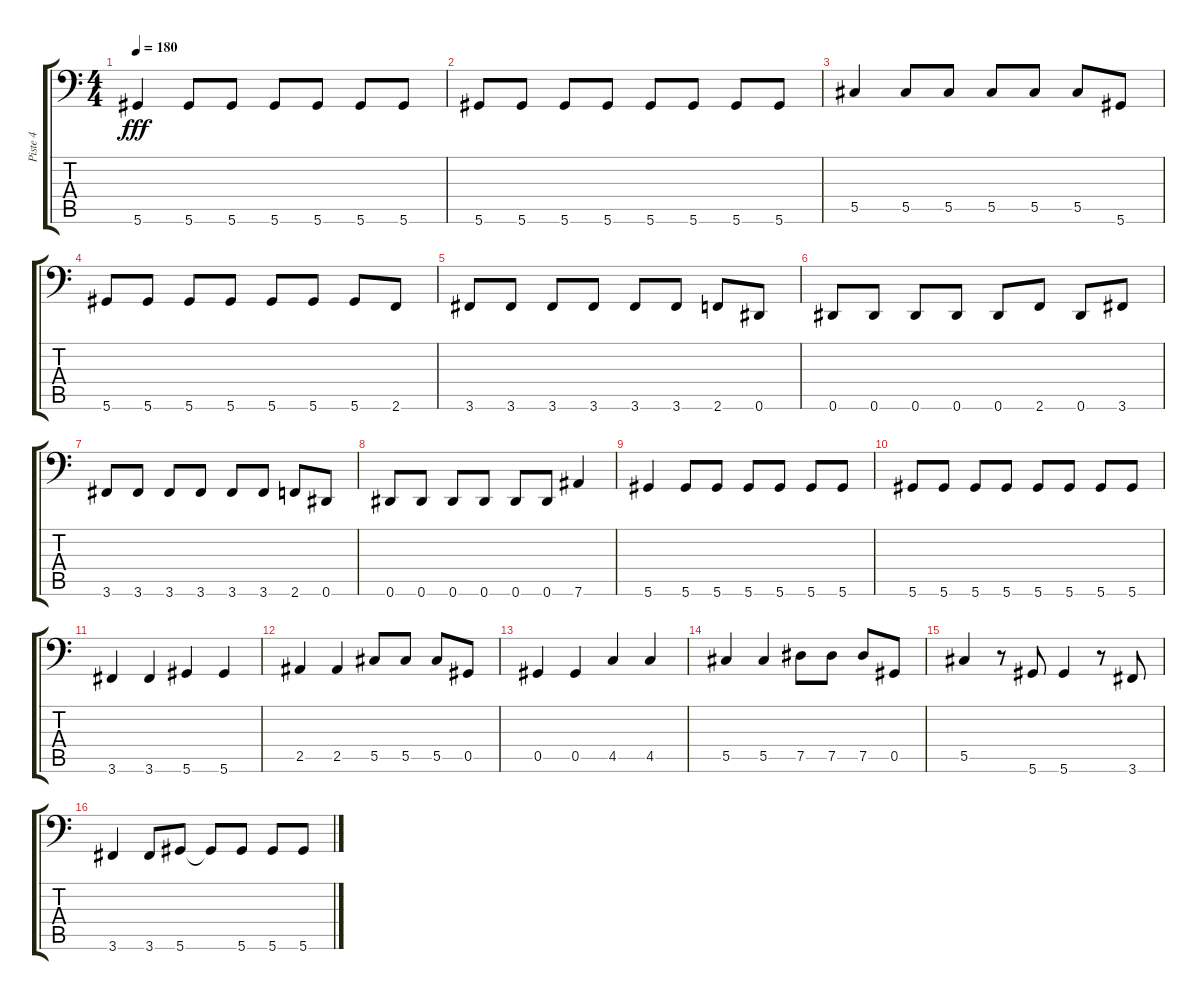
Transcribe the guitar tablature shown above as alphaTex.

\track ("Piste 4" "Piste 4") {instrument electricbasspick}
\staff {score tabs}
\tuning (Eb3 Bb2 Gb2 Db2 Ab1 Eb1) {hide}
\ts (4 4)
\tempo 180
\clef f4
\ks c
5.6.4{dy fff} 5.6.8 5.6.8 5.6.8 5.6.8 5.6.8 5.6.8 |
5.6.8 5.6.8 5.6.8 5.6.8 5.6.8 5.6.8 5.6.8 5.6.8 |
5.5.4 5.5.8 5.5.8 5.5.8 5.5.8 5.5.8 5.6.8 |
5.6.8 5.6.8 5.6.8 5.6.8 5.6.8 5.6.8 5.6.8 2.6.8 |
3.6.8 3.6.8 3.6.8 3.6.8 3.6.8 3.6.8 2.6.8 0.6.8 |
0.6.8 0.6.8 0.6.8 0.6.8 0.6.8 2.6.8 0.6.8 3.6.8 |
3.6.8 3.6.8 3.6.8 3.6.8 3.6.8 3.6.8 2.6.8 0.6.8 |
0.6.8 0.6.8 0.6.8 0.6.8 0.6.8 0.6.8 7.6.4 |
5.6.4 5.6.8 5.6.8 5.6.8 5.6.8 5.6.8 5.6.8 |
5.6.8 5.6.8 5.6.8 5.6.8 5.6.8 5.6.8 5.6.8 5.6.8 |
3.6.4 3.6.4 5.6.4 5.6.4 |
2.5.4 2.5.4 5.5.8 5.5.8 5.5.8 0.5.8 |
0.5.4 0.5.4 4.5.4 4.5.4 |
5.5.4 5.5.4 7.5.8 7.5.8 7.5.8 0.5.8 |
5.5.4 r.8 5.6.8 5.6.4 r.8 3.6.8 |
3.6.4 3.6.8 5.6.8 5.6{t}.8 5.6.8 5.6.8 5.6.8
